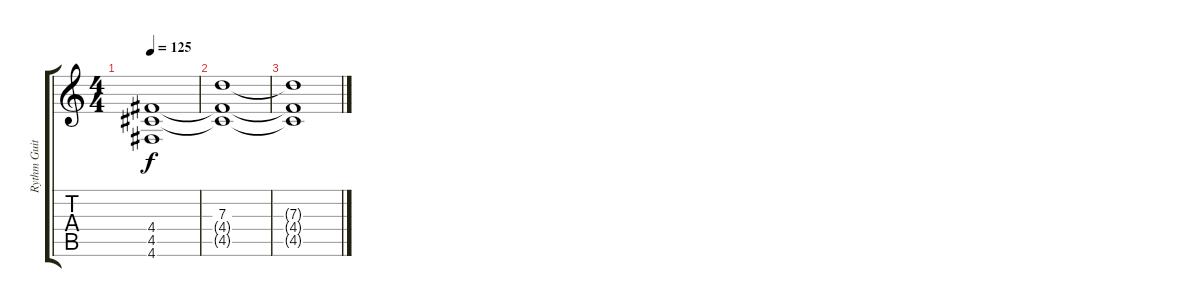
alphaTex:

\track ("Rythm Guitar #2" "Rythm Guit") {instrument overdrivenguitar}
\staff {score tabs}
\tuning (E4 B3 G3 D3 A2 D2) {hide}
\ts (4 4)
\tempo 125
\clef g2
\ks c
(4.4 4.5 4.6).1{dy f} |
(7.3{t} 4.4{t} 4.5{t}).1 |
(7.3{t} 4.4{t} 4.5{t}).1
